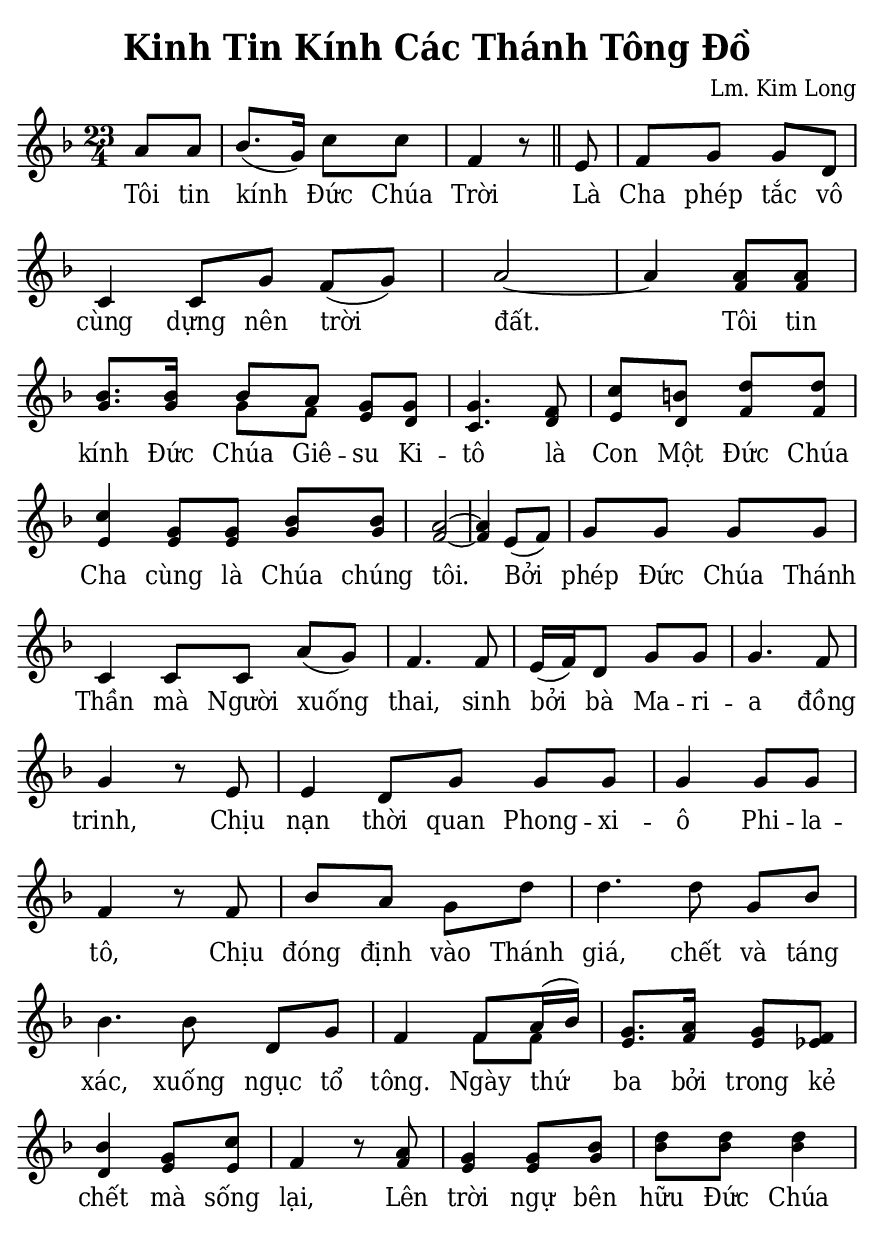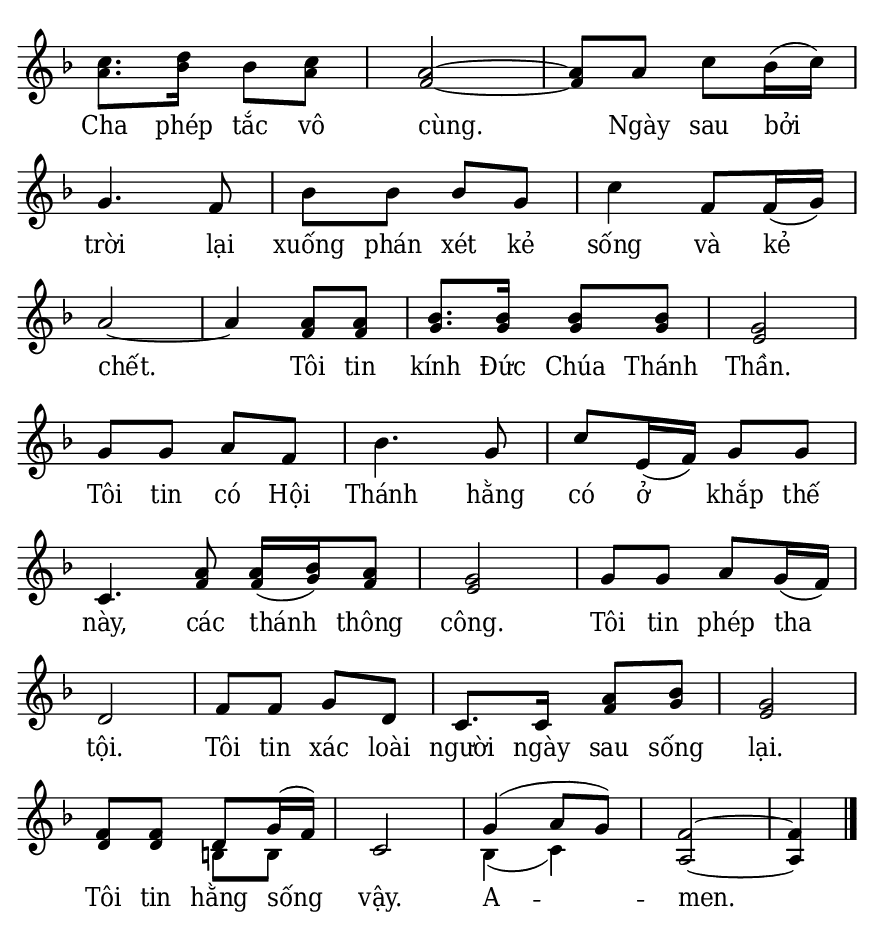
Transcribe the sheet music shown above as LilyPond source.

% Cài đặt chung\
\version "2.22.1"
\include "english.ly"

\header {
  title = "Kinh Tin Kính Các Thánh Tông Đồ"
  composer = "Lm. Kim Long"
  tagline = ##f
}

% Nhạc phiên khúc
nhacPhienKhucSop = \relative c'' {
  \key f \major
  \time 23/4
  \partial 4 a8 a |
  \time 2/4
  \override Staff.TimeSignature.break-visibility = #all-invisible
  bf8. (g16) c8 c |
  f,4 r8 \bar "||"
  e8 |
  f g g d |
  
  \time 3/4
  c4 c8 [g'] f (g) |
  
  \time 2/4
  a2 ~ |
  a4 a8 a |
  
  \time 3/4
  bf8. bf16 bf8 [a] g g |
  
  \time 2/4
  g4. f8 |
  c' b! d d |
  
  \time 3/4
  c4 g8 [g] bf bf |
  
  \time 2/4
  a2 ~ |
  
  a4 e8 (f) |
  g g g g |
  \time 3/4
  c,4 c8 [c] a' (g) |
  \time 2/4
  f4. f8 |
  e16 (f) d8 g g |
  g4. f8 |
  g4 r8 e |
  \time 3/4
  e4 d8 [g] g g |
  \time 2/4
  g4 g8 g |
  f4 r8 f |
  bf a g d' |
  \time 3/4
  d4. d8 g, [bf] |
  bf4. bf8 d, [g] |
  \time 2/4
  f4 f8 [a16 (bf)] |
  g8. a16 g8 f |
  bf4 g8 c |
  f,4 r8 a |
  g4 g8 bf |
  d d d4 |
  c8. d16 bf8 c |
  a2 ~ |
  a8 a c bf16 (c) |
  g4. f8 |
  bf bf bf g |
  c4 f,8 f16 (g) |
  a2 ~ |
  a4 a8 a |
  bf8. bf16 bf8 bf |
  g2 |
  g8 g a f |
  bf4. g8 |
  c e,16 (f) g8 g |
  \time 3/4
  c,4. a'8 a16 (bf) a8 |
  \time 2/4
  g2 |
  g8 g a g16 (f) |
  d2 |
  f8 f g d |
  c8. c16 a'8 bf |
  g2 |
  f8 f d g16 (f) |
  c2 |
  g'4 (a8 g) |
  f2 ~ |
  f4 \bar "|."
}

nhacPhienKhucAlto = \relative c'' {
  \key f \major
  \time 23/4
  \partial 4 a8 a |
  \time 2/4
  \override Staff.TimeSignature.break-visibility = #all-invisible
  bf8. (g16) c8 c |
  f,4 r8 \bar "||"
  e8 |
  f g g d |
  
  \time 3/4
  c4 c8 [g'] f (g) |
  
  \time 2/4
  a2 ~ |
  a4 f8 f |
  
  \time 3/4
  g8. g16 g8 f e d |
  
  \time 2/4
  c4. d8 |
  e d f f |
  
  \time 3/4
  e4 e8 [e] g g |
  
  \time 2/4
  f2 ~ |
  
  f4 e8 (f) |
  g g g g |
  \time 3/4
  c,4 c8 [c] a' (g) |
  \time 2/4
  f4. f8 |
  e16 (f) d8 g g |
  g4. f8 |
  g4 r8 e |
  \time 3/4
  e4 d8 [g] g g |
  \time 2/4
  g4 g8 g |
  f4 r8 f |
  bf a g d' |
  \time 3/4
  d4. d8 g, [bf] |
  bf4. bf8 d, [g] |
  \time 2/4
  f4 f8 f |
  e8. f16 e8 ef |
  d4 e8 e |
  f4 r8 f |
  e4 e8 g |
  bf bf bf4 |
  a8. bf16 bf8 a |
  f2 ~ |
  f8 a c bf16 (c) |
  g4. f8 |
  bf bf bf g |
  c4 f,8 f16 (g) |
  a2 ~ |
  a4 f8 f |
  g8. g16 g8 g |
  e2 |
  g8 g a f |
  bf4. g8 |
  c e,16 (f) g8 g |
  \time 3/4
  c,4. f8 f16 (g) f8 |
  \time 2/4
  e2 |
  g8 g a g16 (f) |
  d2 |
  f8 f g d |
  c8. c16 f8 g |
  e2 |
  d8 d b! [b] |
  c2 |
  bf4 (c) |
  a2 ~ |
  a4
}

% Lời phiên khúc
loiPhienKhucSop = \lyrics {
  Tôi tin kính Đức Chúa Trời
  Là Cha phép tắc vô cùng dựng nên trời đất.
  Tôi tin kính Đức Chúa Giê -- su Ki -- tô
  là Con Một Đức Chúa Cha cùng là Chúa chúng tôi.
  Bởi phép Đức Chúa Thánh Thần mà Người xuống thai,
  sinh bởi bà Ma -- ri -- a đồng trinh,
  Chịu nạn thời quan Phong -- xi -- ô Phi -- la -- tô,
  Chịu đóng định vào Thánh giá, chết và táng xác,
  xuống ngục tổ tông.
  Ngày thứ ba bởi trong kẻ chết mà sống lại,
  Lên trời ngự bên hữu Đức Chúa Cha phép tắc vô cùng.
  Ngày sau bởi trời lại xuống phán xét kẻ sống và kẻ chết.
  Tôi tin kính Đức Chúa Thánh Thần.
  Tôi tin có Hội Thánh hằng có ở khắp thế này,
  các thánh thông công.
  Tôi tin phép tha tội.
  Tôi tin xác loài người ngày sau sống lại.
  Tôi tin hằng sống vậy.
  A -- men.
}

% Dàn trang
\paper {
  #(set-paper-size "a5")
  top-margin = 3\mm
  bottom-margin = 3\mm
  left-margin = 3\mm
  right-margin = 3\mm
  indent = #0
  #(define fonts
	 (make-pango-font-tree "Deja Vu Serif Condensed"
	 		       "Deja Vu Serif Condensed"
			       "Deja Vu Serif Condensed"
			       (/ 20 20)))
  print-page-number = ##f
}

TongNhip = {
  \set Timing.beamExceptions = #'()
  \set Timing.baseMoment = #(ly:make-moment 1/4)
}

% Đổi kích thước nốt cho bè phụ
notBePhu =
#(define-music-function (font-size music) (number? ly:music?)
   (for-some-music
     (lambda (m)
       (if (music-is-of-type? m 'rhythmic-event)
           (begin
             (set! (ly:music-property m 'tweaks)
                   (cons `(font-size . ,font-size)
                         (ly:music-property m 'tweaks)))
             #t)
           #f))
     music)
   music)

\score {
  \new ChoirStaff <<
    \new Staff \with {
        printPartCombineTexts = ##f
      }
      <<
      \new Voice \TongNhip \partCombine 
        \nhacPhienKhucSop
        \notBePhu -1 { \nhacPhienKhucAlto }
      \new NullVoice = beSop \nhacPhienKhucSop
      \new Lyrics \lyricsto beSop \loiPhienKhucSop
      >>
  >>
  \layout {
    \override Lyrics.LyricSpace.minimum-distance = #1.8
    \override LyricHyphen.minimum-distance = #2
    \override Score.BarNumber.break-visibility = ##(#f #f #f)
    \override Score.SpacingSpanner.uniform-stretching = ##t
  } 
}
